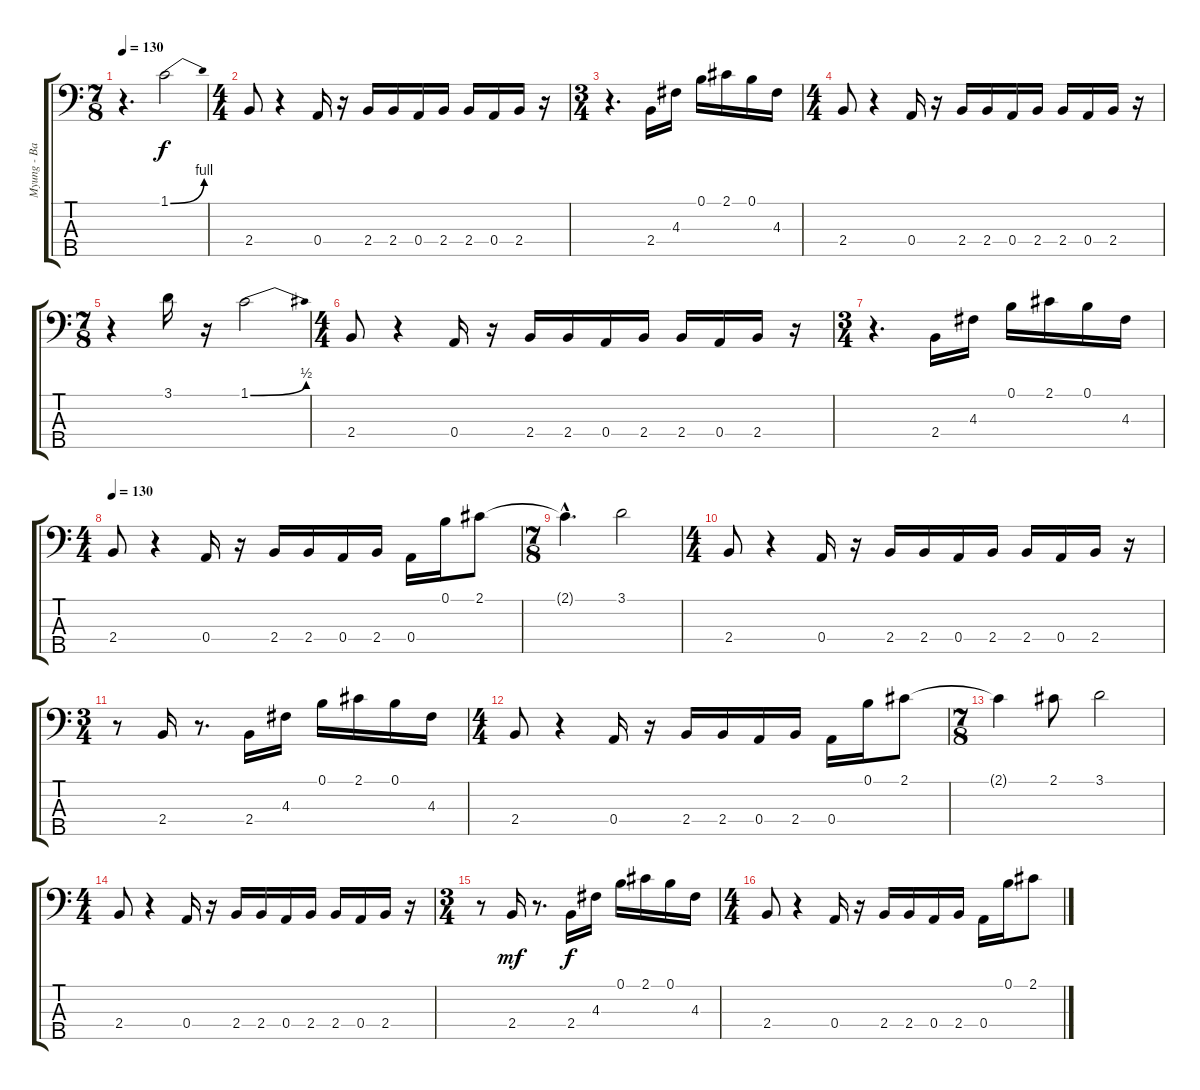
\track ("Myung - Bass" "Myung - Ba") {instrument electricbassfinger}
\staff {score tabs}
\tuning (B2 G2 D2 A1 E1) {hide}
\ts (7 8)
\tempo 130
\clef f4
\ks c
r.4{d dy f} 1.1{be (bend 0 0 60 4)}.2 |
\ts (4 4)
2.4.8 r.4 0.4.16 r.16 2.4.16 2.4.16 0.4.16 2.4.16 2.4.16 0.4.16 2.4.16 r.16 |
\ts (3 4)
r.4{d} 2.4.16 4.3.16 0.1.16 2.1.16 0.1.16 4.3.16 |
\ts (4 4)
2.4.8 r.4 0.4.16 r.16 2.4.16 2.4.16 0.4.16 2.4.16 2.4.16 0.4.16 2.4.16 r.16 |
\ts (7 8)
r.4 3.1.16 r.16 1.1{be (bend 0 0 60 2)}.2 |
\ts (4 4)
2.4.8 r.4 0.4.16 r.16 2.4.16 2.4.16 0.4.16 2.4.16 2.4.16 0.4.16 2.4.16 r.16 |
\ts (3 4)
r.4{d} 2.4.16 4.3.16 0.1.16 2.1.16 0.1.16 4.3.16 |
\ts (4 4)
\tempo 130
2.4.8 r.4 0.4.16 r.16 2.4.16 2.4.16 0.4.16 2.4.16 0.4.16 0.1.16 2.1.8 |
\ts (7 8)
2.1{hac t}.4{d} 3.1.2 |
\ts (4 4)
2.4.8 r.4 0.4.16 r.16 2.4.16 2.4.16 0.4.16 2.4.16 2.4.16 0.4.16 2.4.16 r.16 |
\ts (3 4)
r.8 2.4.16 r.8{d} 2.4.16 4.3.16 0.1.16 2.1.16 0.1.16 4.3.16 |
\ts (4 4)
2.4.8 r.4 0.4.16 r.16 2.4.16 2.4.16 0.4.16 2.4.16 0.4.16 0.1.16 2.1.8 |
\ts (7 8)
2.1{t}.4 2.1.8 3.1.2 |
\ts (4 4)
2.4.8 r.4 0.4.16 r.16 2.4.16 2.4.16 0.4.16 2.4.16 2.4.16 0.4.16 2.4.16 r.16 |
\ts (3 4)
r.8 2.4.16{dy mf} r.8{d} 2.4.16{dy f} 4.3.16 0.1.16 2.1.16 0.1.16 4.3.16 |
\ts (4 4)
2.4.8 r.4 0.4.16 r.16 2.4.16 2.4.16 0.4.16 2.4.16 0.4.16 0.1.16 2.1.8
